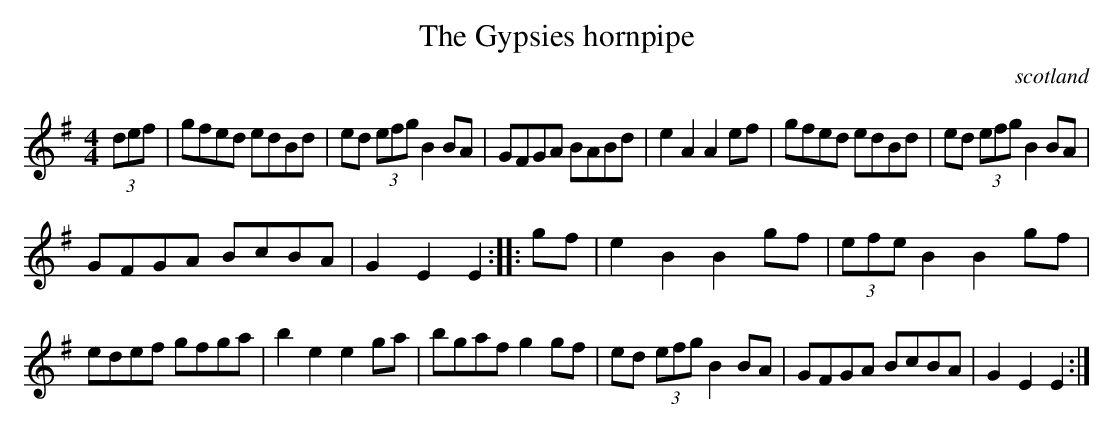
X:1
T:Gypsies hornpipe, The
O:scotland
M:4/4
K:Em
(3def|\
gfed edBd|ed (3efg B2BA|GFGA BABd|e2A2 A2ef|\
gfed edBd|ed (3efg B2BA|
GFGA BcBA|G2E2 E2::\
gf|\
e2B2 B2gf|(3efe B2 B2gf|
edef gfga|b2e2 e2ga|\
bgaf g2gf|ed (3efg B2BA|GFGA BcBA|G2E2 E2:|
